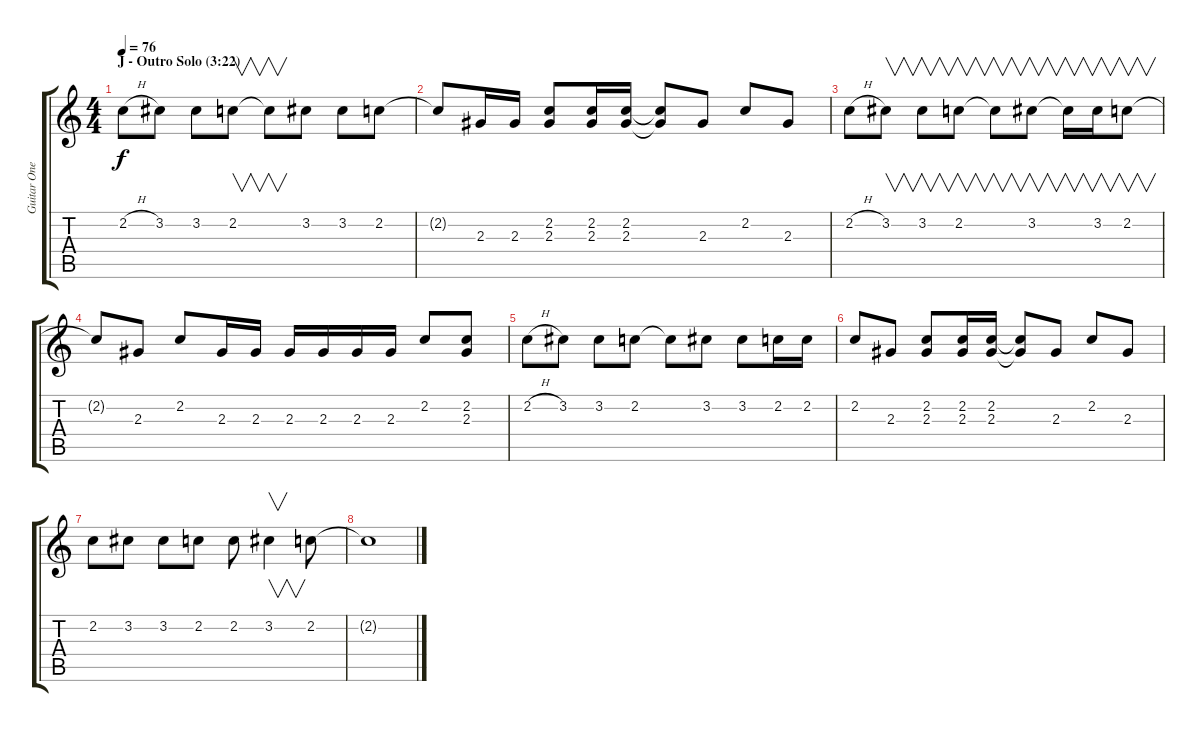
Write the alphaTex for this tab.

\track ("Guitar One" "Guitar One") {instrument distortionguitar}
\staff {score tabs}
\tuning (Eb4 Bb3 Gb3 Db3 Ab2 Eb2) {hide}
\ts (4 4)
\section ("" "J - Outro Solo (3:22)")
\tempo 76
\clef g2
\ks c
2.2{h}.8{dy f} 3.2.8 3.2.8 2.2.8{v} 2.2{t}.8{v} 3.2.8 3.2.8 2.2.8 |
2.2{t}.8 2.3.16 2.3.16 (2.2 2.3).8 (2.2 2.3).16 (2.2 2.3).16 (2.2{t} 2.3{t}).8 2.3.8 2.2.8 2.3.8 |
2.2{h}.8 3.2.8{v} 3.2.8{v} 2.2.8{v} 2.2{t}.8{v} 3.2.8{v} 3.2{t}.16{v} 3.2.16{v} 2.2.8{v} |
2.2{t}.8 2.3.8 2.2.8 2.3.16 2.3.16 2.3.16 2.3.16 2.3.16 2.3.16 2.2.8 (2.2 2.3).8 |
2.2{h}.8 3.2.8 3.2.8 2.2.8 2.2{t}.8 3.2.8 3.2.8 2.2.16 2.2.16 |
2.2.8 2.3.8 (2.2 2.3).8 (2.2 2.3).16 (2.2 2.3).16 (2.2{t} 2.3{t}).8 2.3.8 2.2.8 2.3.8 |
2.2.8 3.2.8 3.2.8 2.2.8 2.2.8 3.2.4{v} 2.2.8 |
2.2{t}.1
